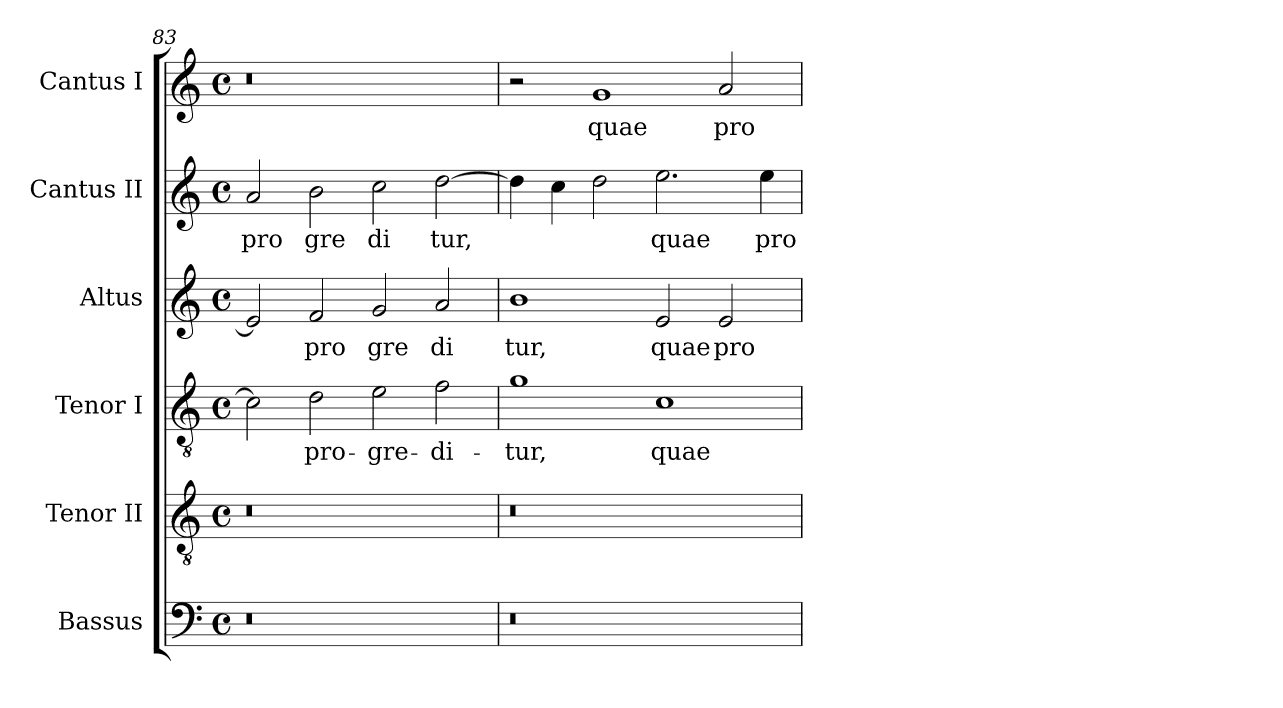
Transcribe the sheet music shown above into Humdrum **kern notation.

**kern	**kern	**kern	**text	**kern	**text	**kern	**text	**kern	**text
*part6	*part5	*part4	*part4	*part3	*part3	*part2	*part2	*part1	*part1
*staff6	*staff5	*staff4	*staff4	*staff3	*staff3	*staff2	*staff2	*staff1	*staff1
*I"Bassus	*I"Tenor II	*I"Tenor I	*	*I"Altus	*	*I"Cantus II	*	*I"Cantus I	*
*clefF4	*clefGv2	*clefGv2	*	*clefG2	*	*clefG2	*	*clefG2	*
*M4/4	*M4/4	*M4/4	*	*M4/4	*	*M4/4	*	*M4/4	*
*met(c)	*met(c)	*met(c)	*	*met(c)	*	*met(c)	*	*met(c)	*
=83	=83	=83	=83	=83	=83	=83	=83	=83	=83
!	!	!	!	!	!	!	!LO:LY:b:cj	!	!
0r	0r	2c\]	.	2e/]	.	2a/	pro	0r	.
!	!	!	!LO:LY:b:cj	!	!LO:LY:b:cj	!	!LO:LY:b:cj	!	!
.	.	2d\	pro-	2f/	pro	2b\	gre	.	.
!	!	!	!LO:LY:b:cj	!	!LO:LY:b:cj	!	!LO:LY:b:cj	!	!
.	.	2e\	-gre-	2g/	gre	2cc\	di	.	.
!	!	!	!LO:LY:b:cj	!	!LO:LY:b:cj	!	!LO:LY:b	!	!
.	.	2f\	-di-	2a/	di	[>2dd\	tur,	.	.
=84	=84	=84	=84	=84	=84	=84	=84	=84	=84
!	!	!	!LO:LY:b:cj	!	!LO:LY:b:cj	!	!	!	!
0r	0r	1g	-tur,	1b	tur,	4dd\]	.	2r	.
.	.	.	.	.	.	4cc\	.	.	.
!	!	!	!	!	!	!	!	!	!LO:LY:b:cj
.	.	.	.	.	.	2dd\	.	1g	quae
!	!	!	!LO:LY:b:cj	!	!LO:LY:b:cj	!	!LO:LY:b:cj	!	!
.	.	1c	quae	2e/	quae	2.ee\	quae	.	.
!	!	!	!	!	!LO:LY:b:cj	!	!	!	!LO:LY:b:cj
.	.	.	.	2e/	pro	.	.	2a/	pro
!	!	!	!	!	!	!	!LO:LY:b:cj	!	!
.	.	.	.	.	.	4ee\	pro	.	.
=	=	=	=	=	=	=	=	=	=
*-	*-	*-	*-	*-	*-	*-	*-	*-	*-
